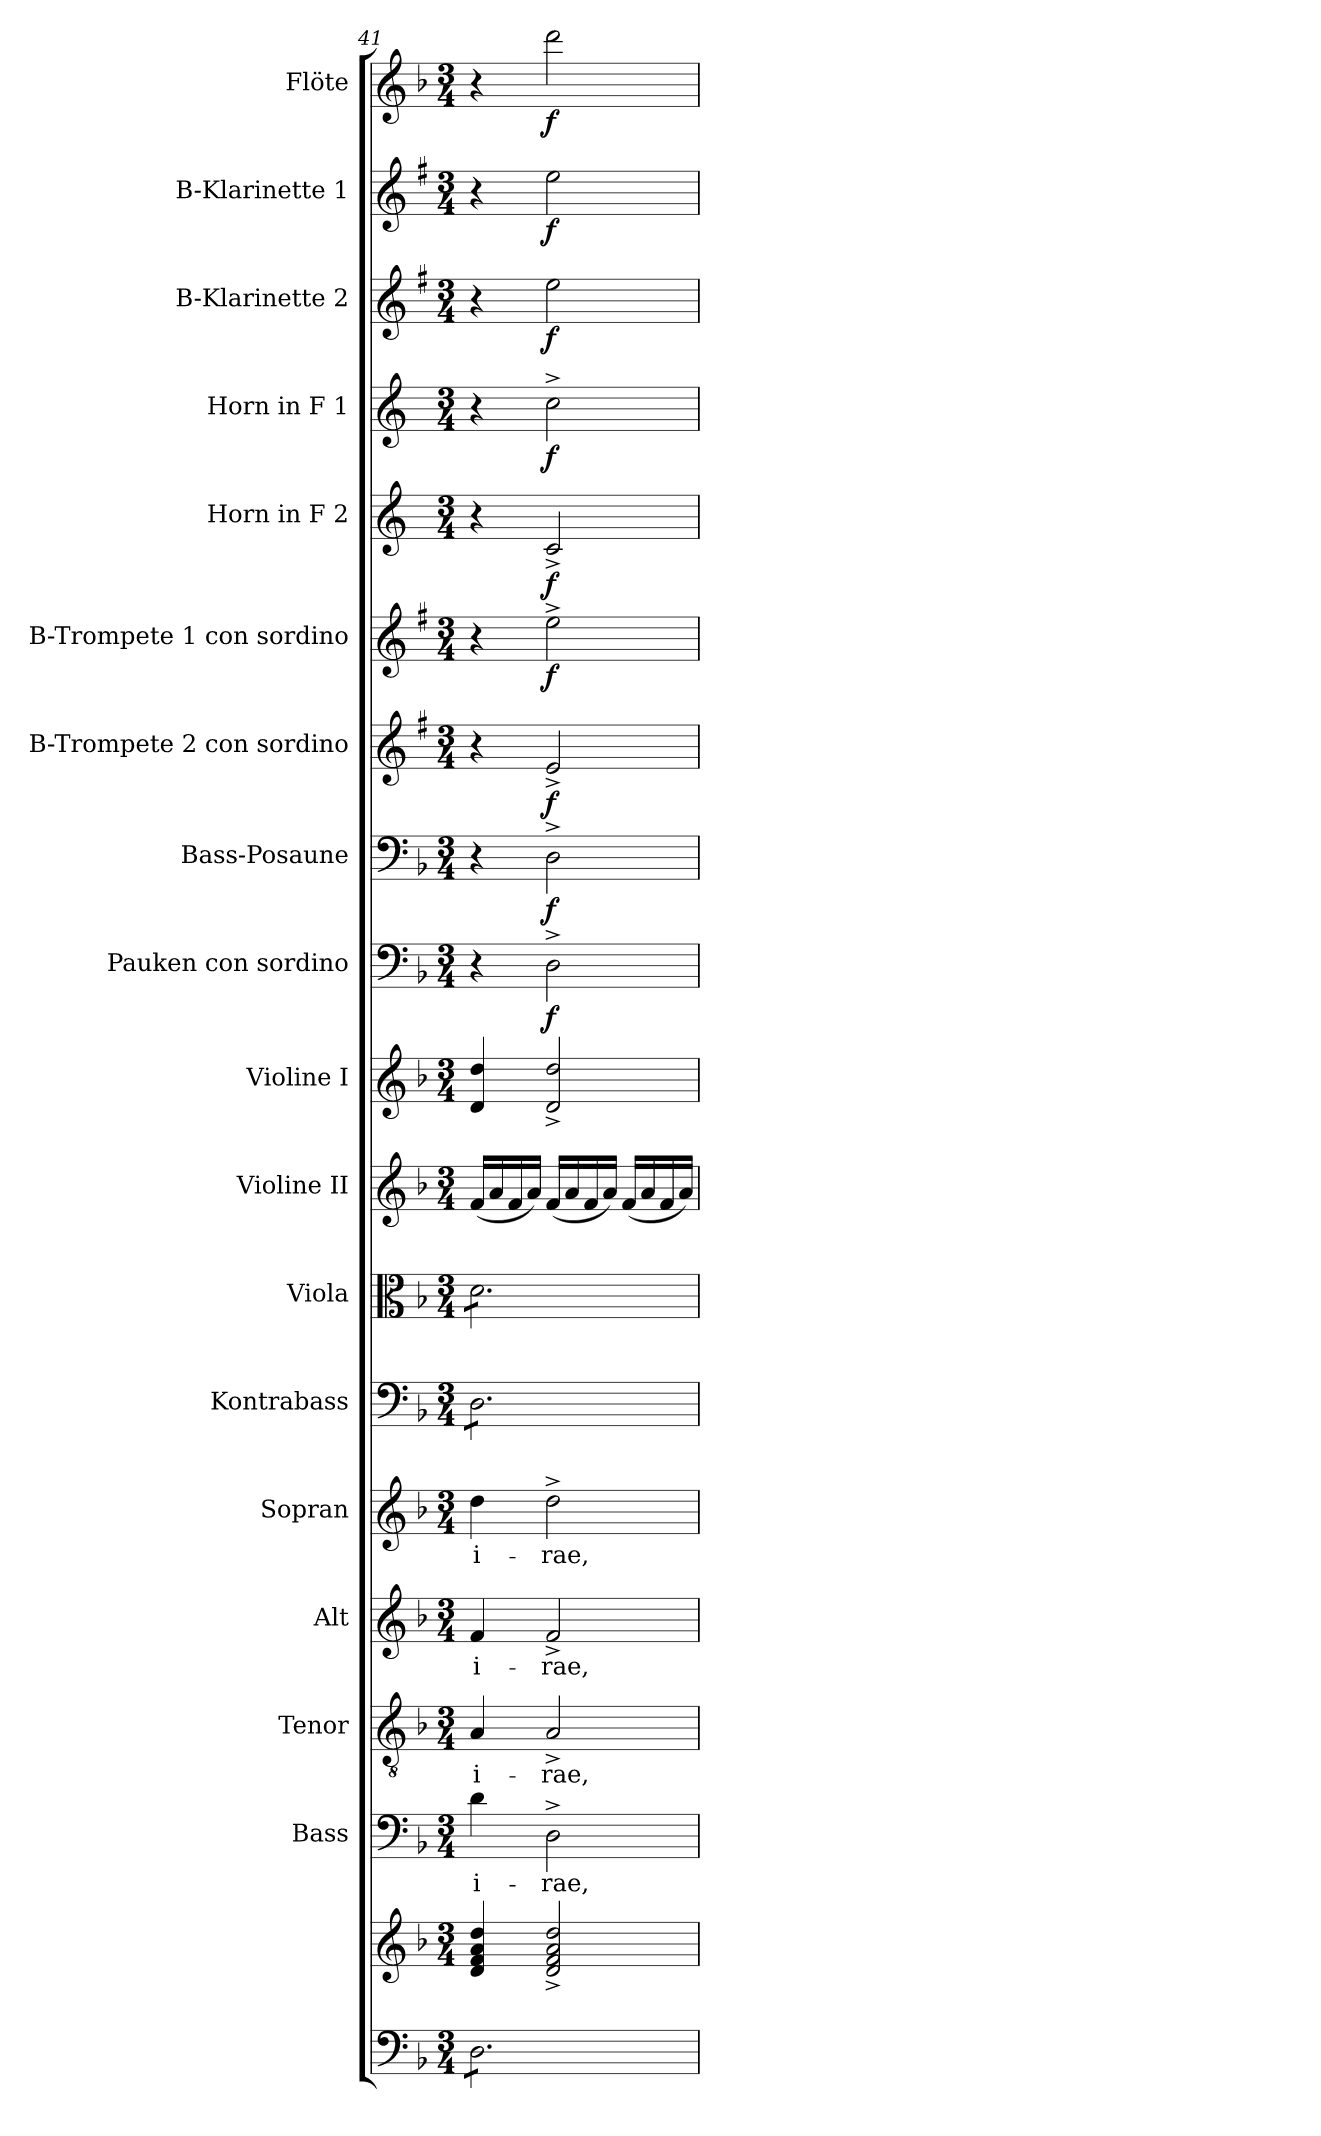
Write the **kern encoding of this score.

**kern	**kern	**kern	**text	**kern	**text	**kern	**text	**kern	**text	**kern	**kern	**kern	**kern	**kern	**dynam	**kern	**dynam	**kern	**dynam	**kern	**dynam	**kern	**dynam	**kern	**dynam	**kern	**dynam	**kern	**dynam	**kern	**dynam
*part18	*part18	*part17	*part17	*part16	*part16	*part15	*part15	*part14	*part14	*part13	*part12	*part11	*part10	*part9	*part9	*part8	*part8	*part7	*part7	*part6	*part6	*part5	*part5	*part4	*part4	*part3	*part3	*part2	*part2	*part1	*part1
*staff19	*staff18	*staff17	*staff17	*staff16	*staff16	*staff15	*staff15	*staff14	*staff14	*staff13	*staff12	*staff11	*staff10	*staff9	*staff9	*staff8	*staff8	*staff7	*staff7	*staff6	*staff6	*staff5	*staff5	*staff4	*staff4	*staff3	*staff3	*staff2	*staff2	*staff1	*staff1
*	*	*I"Bass	*	*I"Tenor	*	*I"Alt	*	*I"Sopran	*	*I"Kontrabass	*I"Viola	*I"Violine II	*I"Violine I	*I"Pauken con sordino	*	*I"Bass-Posaune	*	*I"B-Trompete 2 con sordino	*	*I"B-Trompete 1 con sordino	*	*I"Horn in F 2	*	*I"Horn in F 1	*	*I"B-Klarinette 2	*	*I"B-Klarinette 1	*	*I"Flöte	*
*	*	*I'B.	*	*I'T.	*	*I'A.	*	*I'S.	*	*I'Kb.	*I'Vla.	*I'Vl. II	*I'Vl. I	*I'Pk.	*	*I'B. Pos.	*	*I'B Trp. 2	*	*I'B Trp. 1	*	*	*	*	*	*I'B Kl. 2	*	*I'B Kl. 1	*	*I'Fl.	*
*clefF4	*clefG2	*clefF4	*	*clefGv2	*	*clefG2	*	*clefG2	*	*clefF4	*clefC3	*clefG2	*clefG2	*clefF4	*	*clefF4	*	*clefG2	*	*clefG2	*	*clefG2	*	*clefG2	*	*clefG2	*	*clefG2	*	*clefG2	*
*	*	*	*	*	*	*	*	*	*	*ITrd7c12	*	*	*	*	*	*	*	*ITrd1c2	*	*ITrd1c2	*	*ITrd4c7	*	*ITrd4c7	*	*ITrd1c2	*	*ITrd1c2	*	*	*
*k[b-]	*k[b-]	*k[b-]	*	*k[b-]	*	*k[b-]	*	*k[b-]	*	*k[b-]	*k[b-]	*k[b-]	*k[b-]	*k[b-]	*	*k[b-]	*	*k[b-]	*	*k[b-]	*	*k[b-]	*	*k[b-]	*	*k[b-]	*	*k[b-]	*	*k[b-]	*
*F:	*F:	*F:	*	*F:	*	*F:	*	*F:	*	*F:	*F:	*F:	*F:	*F:	*	*F:	*	*F:	*	*F:	*	*F:	*	*F:	*	*F:	*	*F:	*	*F:	*
*M3/4	*M3/4	*M3/4	*	*M3/4	*	*M3/4	*	*M3/4	*	*M3/4	*M3/4	*M3/4	*M3/4	*M3/4	*	*M3/4	*	*M3/4	*	*M3/4	*	*M3/4	*	*M3/4	*	*M3/4	*	*M3/4	*	*M3/4	*
=41	=41	=41	=41	=41	=41	=41	=41	=41	=41	=41	=41	=41	=41	=41	=41	=41	=41	=41	=41	=41	=41	=41	=41	=41	=41	=41	=41	=41	=41	=41	=41
!	!	!	!LO:LY:b	!	!LO:LY:b	!	!LO:LY:b	!	!LO:LY:b	!	!	!	!	!	!	!	!	!	!	!	!	!	!	!	!	!	!	!	!	!	!
*tremolo	*	*	*	*	*	*	*	*	*	*	*	*	*	*	*	*	*	*	*	*	*	*	*	*	*	*	*	*	*	*	*
*	*	*	*	*	*	*	*	*	*	*tremolo	*	*	*	*	*	*	*	*	*	*	*	*	*	*	*	*	*	*	*	*	*
*	*	*	*	*	*	*	*	*	*	*	*tremolo	*	*	*	*	*	*	*	*	*	*	*	*	*	*	*	*	*	*	*	*
8D\L	4d/ 4f/ 4a/ 4dd/	4d\	i-	4A/	i-	4f/	i-	4dd\	i-	8DD\L	8d\L	(<16f/LL	4d/ 4dd/	4r	.	4r	.	4r	.	4r	.	4r	.	4r	.	4r	.	4r	.	4r	.
.	.	.	.	.	.	.	.	.	.	.	.	16a/	.	.	.	.	.	.	.	.	.	.	.	.	.	.	.	.	.	.	.
8D\	.	.	.	.	.	.	.	.	.	8DD\	8d\	16f/	.	.	.	.	.	.	.	.	.	.	.	.	.	.	.	.	.	.	.
.	.	.	.	.	.	.	.	.	.	.	.	16a/JJ)	.	.	.	.	.	.	.	.	.	.	.	.	.	.	.	.	.	.	.
!	!	!	!LO:LY:b	!	!LO:LY:b	!	!LO:LY:b	!	!LO:LY:b	!	!	!	!	!	!LO:DY:b	!	!LO:DY:b	!	!LO:DY:b	!	!LO:DY:b	!	!LO:DY:b	!	!LO:DY:b	!	!LO:DY:b	!	!LO:DY:b	!	!LO:DY:b
8D\	2d/^< 2f/^< 2a/^< 2dd/^<	2D^>\	-rae,	2A^>/	-rae,	2f^>/	-rae,	2dd^>\	-rae,	8DD\	8d\	(<16f/LL	2d/^< 2dd/^<	2D^>\	f	2D^>\	f	2d^</	f	2dd^>\	f	2F^</	f	2f^>\	f	2dd\	f	2dd\	f	2ddd\	f
.	.	.	.	.	.	.	.	.	.	.	.	16a/	.	.	.	.	.	.	.	.	.	.	.	.	.	.	.	.	.	.	.
8D\	.	.	.	.	.	.	.	.	.	8DD\	8d\	16f/	.	.	.	.	.	.	.	.	.	.	.	.	.	.	.	.	.	.	.
.	.	.	.	.	.	.	.	.	.	.	.	16a/JJ)	.	.	.	.	.	.	.	.	.	.	.	.	.	.	.	.	.	.	.
8D\	.	.	.	.	.	.	.	.	.	8DD\	8d\	(<16f/LL	.	.	.	.	.	.	.	.	.	.	.	.	.	.	.	.	.	.	.
.	.	.	.	.	.	.	.	.	.	.	.	16a/	.	.	.	.	.	.	.	.	.	.	.	.	.	.	.	.	.	.	.
8D\J	.	.	.	.	.	.	.	.	.	8DD\J	8d\J	16f/	.	.	.	.	.	.	.	.	.	.	.	.	.	.	.	.	.	.	.
*	*	*	*	*	*	*	*	*	*	*	*Xtremolo	*	*	*	*	*	*	*	*	*	*	*	*	*	*	*	*	*	*	*	*
*	*	*	*	*	*	*	*	*	*	*Xtremolo	*	*	*	*	*	*	*	*	*	*	*	*	*	*	*	*	*	*	*	*	*
*Xtremolo	*	*	*	*	*	*	*	*	*	*	*	*	*	*	*	*	*	*	*	*	*	*	*	*	*	*	*	*	*	*	*
.	.	.	.	.	.	.	.	.	.	.	.	16a/JJ)	.	.	.	.	.	.	.	.	.	.	.	.	.	.	.	.	.	.	.
=	=	=	=	=	=	=	=	=	=	=	=	=	=	=	=	=	=	=	=	=	=	=	=	=	=	=	=	=	=	=	=
*-	*-	*-	*-	*-	*-	*-	*-	*-	*-	*-	*-	*-	*-	*-	*-	*-	*-	*-	*-	*-	*-	*-	*-	*-	*-	*-	*-	*-	*-	*-	*-
